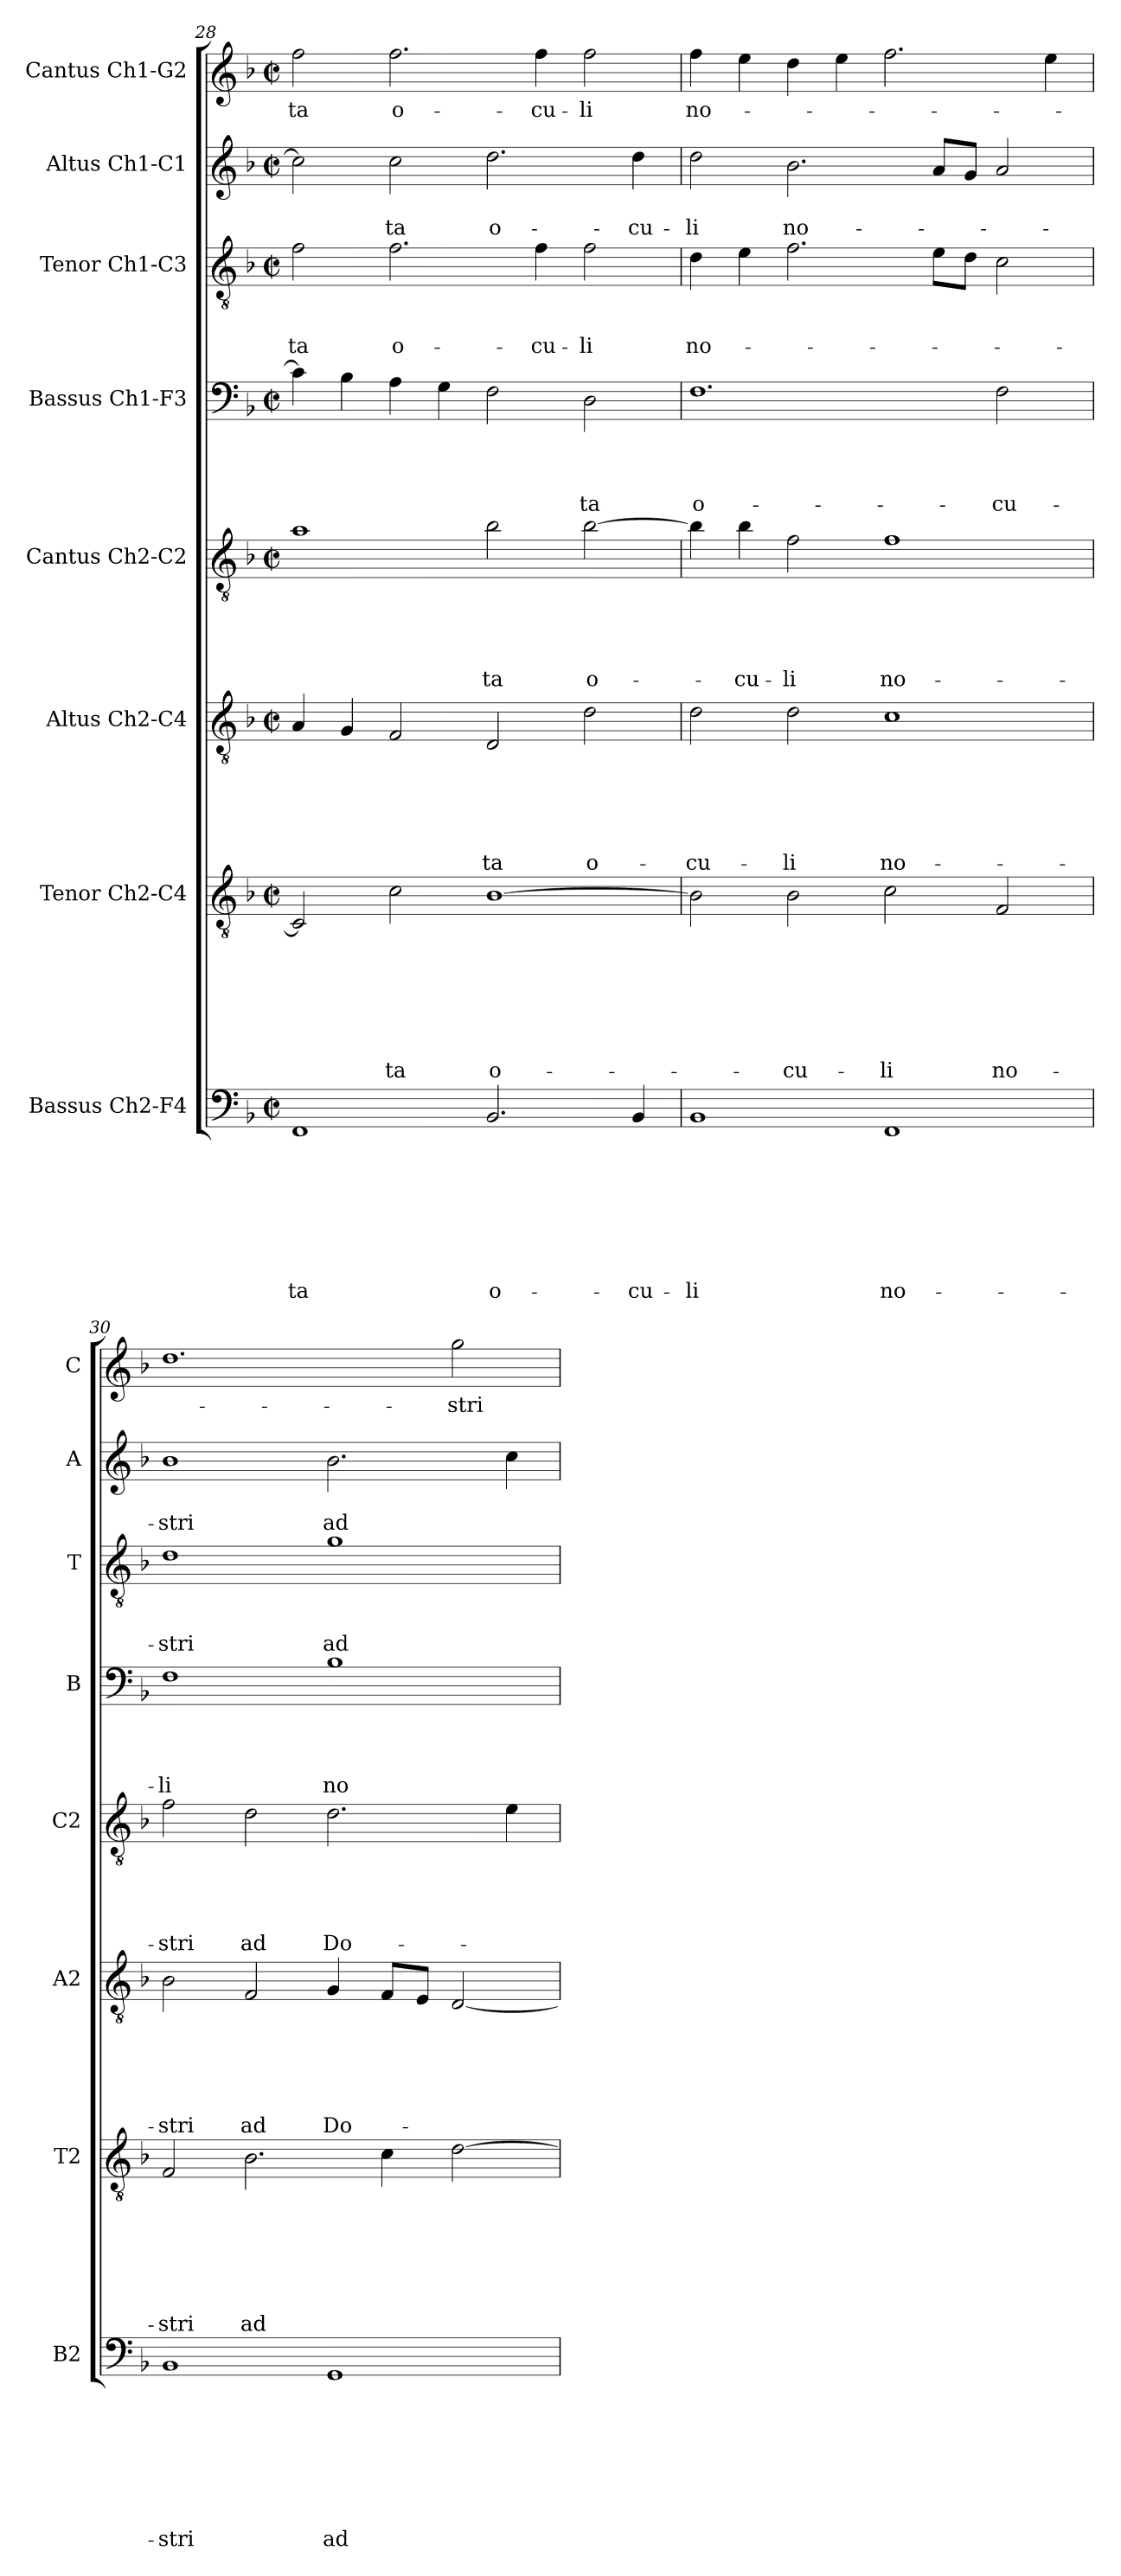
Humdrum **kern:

**kern	**text	**text	**text	**text	**text	**text	**text	**text	**kern	**text	**text	**text	**text	**text	**text	**text	**kern	**text	**text	**text	**text	**text	**text	**kern	**text	**text	**text	**text	**text	**kern	**text	**text	**text	**text	**kern	**text	**text	**text	**kern	**text	**text	**kern	**text
*part8	*part8	*part8	*part8	*part8	*part8	*part8	*part8	*part8	*part7	*part7	*part7	*part7	*part7	*part7	*part7	*part7	*part6	*part6	*part6	*part6	*part6	*part6	*part6	*part5	*part5	*part5	*part5	*part5	*part5	*part4	*part4	*part4	*part4	*part4	*part3	*part3	*part3	*part3	*part2	*part2	*part2	*part1	*part1
*staff8	*staff8	*staff8	*staff8	*staff8	*staff8	*staff8	*staff8	*staff8	*staff7	*staff7	*staff7	*staff7	*staff7	*staff7	*staff7	*staff7	*staff6	*staff6	*staff6	*staff6	*staff6	*staff6	*staff6	*staff5	*staff5	*staff5	*staff5	*staff5	*staff5	*staff4	*staff4	*staff4	*staff4	*staff4	*staff3	*staff3	*staff3	*staff3	*staff2	*staff2	*staff2	*staff1	*staff1
*I"Bassus Ch2-F4	*	*	*	*	*	*	*	*	*I"Tenor Ch2-C4	*	*	*	*	*	*	*	*I"Altus Ch2-C4	*	*	*	*	*	*	*I"Cantus Ch2-C2	*	*	*	*	*	*I"Bassus Ch1-F3	*	*	*	*	*I"Tenor Ch1-C3	*	*	*	*I"Altus Ch1-C1	*	*	*I"Cantus Ch1-G2	*
*I'B2	*	*	*	*	*	*	*	*	*I'T2	*	*	*	*	*	*	*	*I'A2	*	*	*	*	*	*	*I'C2	*	*	*	*	*	*I'B	*	*	*	*	*I'T	*	*	*	*I'A	*	*	*I'C	*
*clefF4	*	*	*	*	*	*	*	*	*clefGv2	*	*	*	*	*	*	*	*clefGv2	*	*	*	*	*	*	*clefGv2	*	*	*	*	*	*clefF4	*	*	*	*	*clefGv2	*	*	*	*clefG2	*	*	*clefG2	*
*k[b-]	*	*	*	*	*	*	*	*	*k[b-]	*	*	*	*	*	*	*	*k[b-]	*	*	*	*	*	*	*k[b-]	*	*	*	*	*	*k[b-]	*	*	*	*	*k[b-]	*	*	*	*k[b-]	*	*	*k[b-]	*
*F:	*	*	*	*	*	*	*	*	*F:	*	*	*	*	*	*	*	*F:	*	*	*	*	*	*	*F:	*	*	*	*	*	*F:	*	*	*	*	*F:	*	*	*	*F:	*	*	*F:	*
*M2/2	*	*	*	*	*	*	*	*	*M2/2	*	*	*	*	*	*	*	*M2/2	*	*	*	*	*	*	*M2/2	*	*	*	*	*	*M2/2	*	*	*	*	*M2/2	*	*	*	*M2/2	*	*	*M2/2	*
*met(c|)	*	*	*	*	*	*	*	*	*met(c|)	*	*	*	*	*	*	*	*met(c|)	*	*	*	*	*	*	*met(c|)	*	*	*	*	*	*met(c|)	*	*	*	*	*met(c|)	*	*	*	*met(c|)	*	*	*met(c|)	*
=28	=28	=28	=28	=28	=28	=28	=28	=28	=28	=28	=28	=28	=28	=28	=28	=28	=28	=28	=28	=28	=28	=28	=28	=28	=28	=28	=28	=28	=28	=28	=28	=28	=28	=28	=28	=28	=28	=28	=28	=28	=28	=28	=28
!	!	!	!	!	!	!	!	!LO:LY:b	!	!	!	!	!	!	!	!	!	!	!	!	!	!	!	!	!	!	!	!	!	!	!	!	!	!	!	!	!	!LO:LY:b	!	!	!	!	!LO:LY:b
1FF	.	.	.	.	.	.	.	-ta	2C/]	.	.	.	.	.	.	.	4A/	.	.	.	.	.	.	1a	.	.	.	.	.	4c\]	.	.	.	.	2f\	.	.	-ta	2cc\]	.	.	2ff\	-ta
.	.	.	.	.	.	.	.	.	.	.	.	.	.	.	.	.	4G/	.	.	.	.	.	.	.	.	.	.	.	.	4B-\	.	.	.	.	.	.	.	.	.	.	.	.	.
!	!	!	!	!	!	!	!	!	!	!	!	!	!	!	!	!LO:LY:b	!	!	!	!	!	!	!	!	!	!	!	!	!	!	!	!	!	!	!	!	!	!LO:LY:b	!	!	!LO:LY:b	!	!LO:LY:b
.	.	.	.	.	.	.	.	.	2c\	.	.	.	.	.	.	-ta	2F/	.	.	.	.	.	.	.	.	.	.	.	.	4A\	.	.	.	.	2.f\	.	.	o-	2cc\	.	-ta	2.ff\	o-
.	.	.	.	.	.	.	.	.	.	.	.	.	.	.	.	.	.	.	.	.	.	.	.	.	.	.	.	.	.	4G\	.	.	.	.	.	.	.	.	.	.	.	.	.
!	!	!	!	!	!	!	!	!LO:LY:b	!	!	!	!	!	!	!	!LO:LY:b	!	!	!	!	!	!	!LO:LY:b	!	!	!	!	!	!LO:LY:b	!	!	!	!	!	!	!	!	!	!	!	!LO:LY:b	!	!
2.BB-/	.	.	.	.	.	.	.	o-	[1B-	.	.	.	.	.	.	o-	2D/	.	.	.	.	.	-ta	2b-\	.	.	.	.	-ta	2F\	.	.	.	.	.	.	.	.	2.dd\	.	o-	.	.
!	!	!	!	!	!	!	!	!	!	!	!	!	!	!	!	!	!	!	!	!	!	!	!	!	!	!	!	!	!	!	!	!	!	!	!	!	!	!LO:LY:b	!	!	!	!	!LO:LY:b
.	.	.	.	.	.	.	.	.	.	.	.	.	.	.	.	.	.	.	.	.	.	.	.	.	.	.	.	.	.	.	.	.	.	.	4f\	.	.	-cu-	.	.	.	4ff\	-cu-
!	!	!	!	!	!	!	!	!	!	!	!	!	!	!	!	!	!	!	!	!	!	!	!LO:LY:b	!	!	!	!	!	!LO:LY:b	!	!	!	!	!LO:LY:b	!	!	!	!LO:LY:b	!	!	!	!	!LO:LY:b
.	.	.	.	.	.	.	.	.	.	.	.	.	.	.	.	.	2d\	.	.	.	.	.	o-	[2b-\	.	.	.	.	o-	2D\	.	.	.	-ta	2f\	.	.	-li	.	.	.	2ff\	-li
!	!	!	!	!	!	!	!	!LO:LY:b	!	!	!	!	!	!	!	!	!	!	!	!	!	!	!	!	!	!	!	!	!	!	!	!	!	!	!	!	!	!	!	!	!LO:LY:b	!	!
4BB-/	.	.	.	.	.	.	.	-cu-	.	.	.	.	.	.	.	.	.	.	.	.	.	.	.	.	.	.	.	.	.	.	.	.	.	.	.	.	.	.	4dd\	.	-cu-	.	.
!!LO:PB:g=z
=29	=29	=29	=29	=29	=29	=29	=29	=29	=29	=29	=29	=29	=29	=29	=29	=29	=29	=29	=29	=29	=29	=29	=29	=29	=29	=29	=29	=29	=29	=29	=29	=29	=29	=29	=29	=29	=29	=29	=29	=29	=29	=29	=29
!	!	!	!	!	!	!	!	!LO:LY:b	!	!	!	!	!	!	!	!	!	!	!	!	!	!	!LO:LY:b	!	!	!	!	!	!	!	!	!	!	!LO:LY:b	!	!	!	!LO:LY:b	!	!	!LO:LY:b	!	!LO:LY:b
1BB-	.	.	.	.	.	.	.	-li	2B-\]	.	.	.	.	.	.	.	2d\	.	.	.	.	.	-cu-	4b-\]	.	.	.	.	.	1.F	.	.	.	o-	4d\	.	.	no-	2dd\	.	-li	4ff\	no-
!	!	!	!	!	!	!	!	!	!	!	!	!	!	!	!	!	!	!	!	!	!	!	!	!	!	!	!	!	!LO:LY:b	!	!	!	!	!	!	!	!	!	!	!	!	!	!
.	.	.	.	.	.	.	.	.	.	.	.	.	.	.	.	.	.	.	.	.	.	.	.	4b-\	.	.	.	.	-cu-	.	.	.	.	.	4e\	.	.	.	.	.	.	4ee\	.
!	!	!	!	!	!	!	!	!	!	!	!	!	!	!	!	!LO:LY:b	!	!	!	!	!	!	!LO:LY:b	!	!	!	!	!	!LO:LY:b	!	!	!	!	!	!	!	!	!	!	!	!LO:LY:b	!	!
.	.	.	.	.	.	.	.	.	2B-\	.	.	.	.	.	.	-cu-	2d\	.	.	.	.	.	-li	2f\	.	.	.	.	-li	.	.	.	.	.	2.f\	.	.	.	2.b-\	.	no-	4dd\	.
.	.	.	.	.	.	.	.	.	.	.	.	.	.	.	.	.	.	.	.	.	.	.	.	.	.	.	.	.	.	.	.	.	.	.	.	.	.	.	.	.	.	4ee\	.
!	!	!	!	!	!	!	!	!LO:LY:b	!	!	!	!	!	!	!	!LO:LY:b	!	!	!	!	!	!	!LO:LY:b	!	!	!	!	!	!LO:LY:b	!	!	!	!	!	!	!	!	!	!	!	!	!	!
1FF	.	.	.	.	.	.	.	no-	2c\	.	.	.	.	.	.	-li	1c	.	.	.	.	.	no-	1f	.	.	.	.	no-	.	.	.	.	.	.	.	.	.	.	.	.	2.ff\	.
.	.	.	.	.	.	.	.	.	.	.	.	.	.	.	.	.	.	.	.	.	.	.	.	.	.	.	.	.	.	.	.	.	.	.	8e\L	.	.	.	8a/L	.	.	.	.
.	.	.	.	.	.	.	.	.	.	.	.	.	.	.	.	.	.	.	.	.	.	.	.	.	.	.	.	.	.	.	.	.	.	.	8d\J	.	.	.	8g/J	.	.	.	.
!	!	!	!	!	!	!	!	!	!	!	!	!	!	!	!	!LO:LY:b	!	!	!	!	!	!	!	!	!	!	!	!	!	!	!	!	!	!LO:LY:b	!	!	!	!	!	!	!	!	!
.	.	.	.	.	.	.	.	.	2F/	.	.	.	.	.	.	no-	.	.	.	.	.	.	.	.	.	.	.	.	.	2F\	.	.	.	-cu-	2c\	.	.	.	2a/	.	.	.	.
.	.	.	.	.	.	.	.	.	.	.	.	.	.	.	.	.	.	.	.	.	.	.	.	.	.	.	.	.	.	.	.	.	.	.	.	.	.	.	.	.	.	4ee\	.
=30	=30	=30	=30	=30	=30	=30	=30	=30	=30	=30	=30	=30	=30	=30	=30	=30	=30	=30	=30	=30	=30	=30	=30	=30	=30	=30	=30	=30	=30	=30	=30	=30	=30	=30	=30	=30	=30	=30	=30	=30	=30	=30	=30
!	!	!	!	!	!	!	!	!LO:LY:b	!	!	!	!	!	!	!	!LO:LY:b	!	!	!	!	!	!	!LO:LY:b	!	!	!	!	!	!LO:LY:b	!	!	!	!	!LO:LY:b	!	!	!	!LO:LY:b	!	!	!LO:LY:b	!	!
1BB-	.	.	.	.	.	.	.	-stri	2F/	.	.	.	.	.	.	-stri	2B-\	.	.	.	.	.	-stri	2f\	.	.	.	.	-stri	1F	.	.	.	-li	1d	.	.	-stri	1b-	.	-stri	1.dd	.
!	!	!	!	!	!	!	!	!	!	!	!	!	!	!	!	!LO:LY:b	!	!	!	!	!	!	!LO:LY:b	!	!	!	!	!	!LO:LY:b	!	!	!	!	!	!	!	!	!	!	!	!	!	!
.	.	.	.	.	.	.	.	.	2.B-\	.	.	.	.	.	.	ad	2F/	.	.	.	.	.	ad	2d\	.	.	.	.	ad	.	.	.	.	.	.	.	.	.	.	.	.	.	.
!	!	!	!	!	!	!	!	!LO:LY:b	!	!	!	!	!	!	!	!	!	!	!	!	!	!	!LO:LY:b	!	!	!	!	!	!LO:LY:b	!	!	!	!	!LO:LY:b	!	!	!	!LO:LY:b	!	!	!LO:LY:b	!	!
1GG	.	.	.	.	.	.	.	ad	.	.	.	.	.	.	.	.	4G/	.	.	.	.	.	Do-	2.d\	.	.	.	.	Do-	1B-	.	.	.	no-	1g	.	.	ad	2.b-\	.	ad	.	.
.	.	.	.	.	.	.	.	.	4c\	.	.	.	.	.	.	.	8F/L	.	.	.	.	.	.	.	.	.	.	.	.	.	.	.	.	.	.	.	.	.	.	.	.	.	.
.	.	.	.	.	.	.	.	.	.	.	.	.	.	.	.	.	8E/J	.	.	.	.	.	.	.	.	.	.	.	.	.	.	.	.	.	.	.	.	.	.	.	.	.	.
!	!	!	!	!	!	!	!	!	!	!	!	!	!	!	!	!	!	!	!	!	!	!	!	!	!	!	!	!	!	!	!	!	!	!	!	!	!	!	!	!	!	!	!LO:LY:b
.	.	.	.	.	.	.	.	.	[2d\	.	.	.	.	.	.	.	[2D/	.	.	.	.	.	.	.	.	.	.	.	.	.	.	.	.	.	.	.	.	.	.	.	.	2gg\	-stri
.	.	.	.	.	.	.	.	.	.	.	.	.	.	.	.	.	.	.	.	.	.	.	.	4e\	.	.	.	.	.	.	.	.	.	.	.	.	.	.	4cc\	.	.	.	.
=	=	=	=	=	=	=	=	=	=	=	=	=	=	=	=	=	=	=	=	=	=	=	=	=	=	=	=	=	=	=	=	=	=	=	=	=	=	=	=	=	=	=	=
*-	*-	*-	*-	*-	*-	*-	*-	*-	*-	*-	*-	*-	*-	*-	*-	*-	*-	*-	*-	*-	*-	*-	*-	*-	*-	*-	*-	*-	*-	*-	*-	*-	*-	*-	*-	*-	*-	*-	*-	*-	*-	*-	*-
